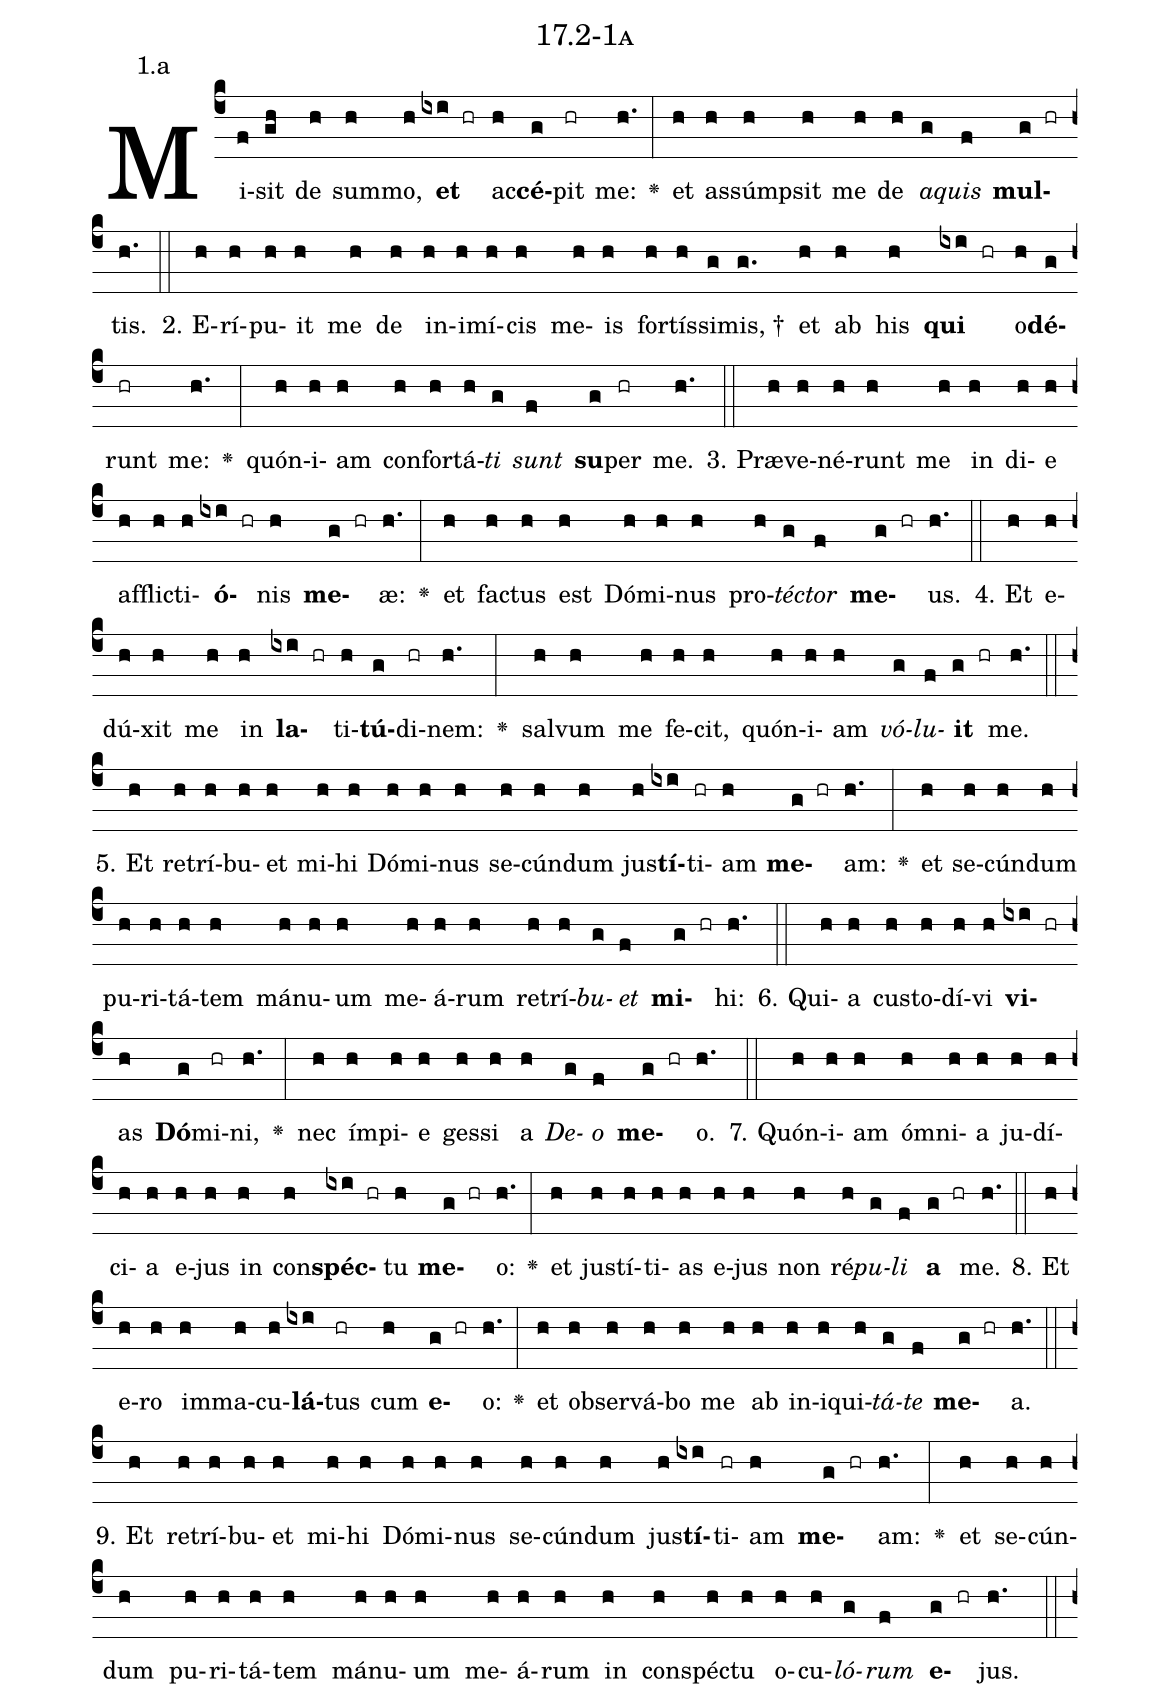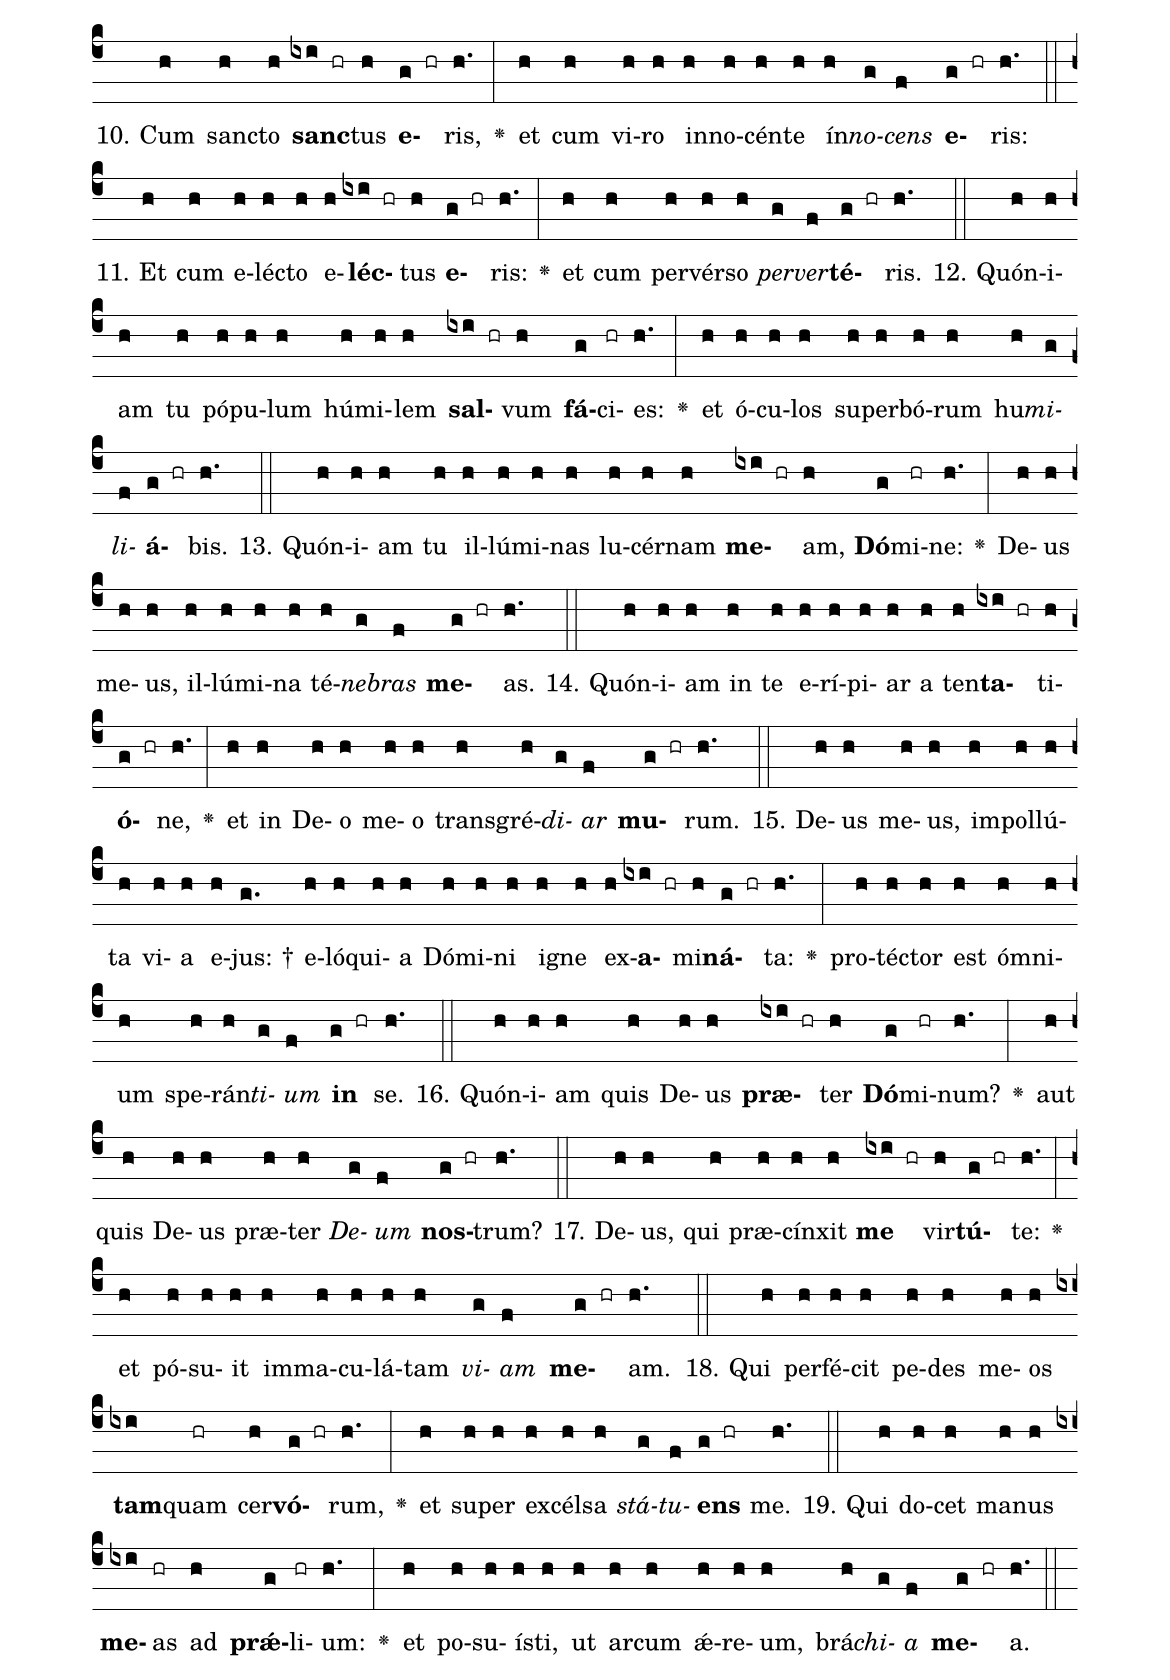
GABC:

name: 17.2-1a;
annotation: 1.a;
%%
(c4)Mi(f)sit(gh) de(h) sum(h)mo,(h) <b>et</b>(ixi hr) ac(h)<b>cé</b>(g)pit(hr) me:(h.) <v>\greheightstar</v>(:) et(h) as(h)súmp(h)sit(h) me(h) de(h) <i>a</i>(g)<i>quis</i>(f) <b>mul</b>(g hr)tis.(h.) (::)
2. E(h)rí(h)pu(h)it(h) me(h) de(h) in(h)i(h)mí(h)cis(h) me(h)is(h) for(h)tís(h)si(g)mis, †(g.) et(h) ab(h) his(h) <b>qui</b>(ixi hr) o(h)<b>dé</b>(g)runt(hr) me:(h.) <v>\greheightstar</v>(:) quón(h)i(h)am(h) con(h)for(h)tá(h)<i>ti</i>(g) <i>sunt</i>(f) <b>su</b>(g)per(hr) me.(h.) (::)
3. Præ(h)ve(h)né(h)runt(h) me(h) in(h) di(h)e(h) af(h)flic(h)ti(h)<b>ó</b>(ixi hr)nis(h) <b>me</b>(g hr)æ:(h.) <v>\greheightstar</v>(:) et(h) fac(h)tus(h) est(h) Dó(h)mi(h)nus(h) pro(h)<i>téc</i>(g)<i>tor</i>(f) <b>me</b>(g hr)us.(h.) (::)
4. Et(h) e(h)dú(h)xit(h) me(h) in(h) <b>la</b>(ixi hr)ti(h)<b>tú</b>(g)di(hr)nem:(h.) <v>\greheightstar</v>(:) sal(h)vum(h) me(h) fe(h)cit,(h) quón(h)i(h)am(h) <i>vó</i>(g)<i>lu</i>(f)<b>it</b>(g hr) me.(h.) (::)
5. Et(h) re(h)trí(h)bu(h)et(h) mi(h)hi(h) Dó(h)mi(h)nus(h) se(h)cún(h)dum(h) jus(h)<b>tí</b>(ixi)ti(hr)am(h) <b>me</b>(g hr)am:(h.) <v>\greheightstar</v>(:) et(h) se(h)cún(h)dum(h) pu(h)ri(h)tá(h)tem(h) má(h)nu(h)um(h) me(h)á(h)rum(h) re(h)trí(h)<i>bu</i>(g)<i>et</i>(f) <b>mi</b>(g hr)hi:(h.) (::)
6. Qui(h)a(h) cus(h)to(h)dí(h)vi(h) <b>vi</b>(ixi hr)as(h) <b>Dó</b>(g)mi(hr)ni,(h.) <v>\greheightstar</v>(:) nec(h) ím(h)pi(h)e(h) ges(h)si(h) a(h) <i>De</i>(g)<i>o</i>(f) <b>me</b>(g hr)o.(h.) (::)
7. Quón(h)i(h)am(h) óm(h)ni(h)a(h) ju(h)dí(h)ci(h)a(h) e(h)jus(h) in(h) con(h)<b>spéc</b>(ixi hr)tu(h) <b>me</b>(g hr)o:(h.) <v>\greheightstar</v>(:) et(h) jus(h)tí(h)ti(h)as(h) e(h)jus(h) non(h) ré(h)<i>pu</i>(g)<i>li</i>(f) <b>a</b>(g hr) me.(h.) (::)
8. Et(h) e(h)ro(h) im(h)ma(h)cu(h)<b>lá</b>(ixi)tus(hr) cum(h) <b>e</b>(g hr)o:(h.) <v>\greheightstar</v>(:) et(h) ob(h)ser(h)vá(h)bo(h) me(h) ab(h) in(h)i(h)qui(h)<i>tá</i>(g)<i>te</i>(f) <b>me</b>(g hr)a.(h.) (::)
9. Et(h) re(h)trí(h)bu(h)et(h) mi(h)hi(h) Dó(h)mi(h)nus(h) se(h)cún(h)dum(h) jus(h)<b>tí</b>(ixi)ti(hr)am(h) <b>me</b>(g hr)am:(h.) <v>\greheightstar</v>(:) et(h) se(h)cún(h)dum(h) pu(h)ri(h)tá(h)tem(h) má(h)nu(h)um(h) me(h)á(h)rum(h) in(h) con(h)spéc(h)tu(h) o(h)cu(h)<i>ló</i>(g)<i>rum</i>(f) <b>e</b>(g hr)jus.(h.) (::)
10. Cum(h) sanc(h)to(h) <b>sanc</b>(ixi hr)tus(h) <b>e</b>(g hr)ris,(h.) <v>\greheightstar</v>(:) et(h) cum(h) vi(h)ro(h) in(h)no(h)cén(h)te(h) ín(h)<i>no</i>(g)<i>cens</i>(f) <b>e</b>(g hr)ris:(h.) (::)
11. Et(h) cum(h) e(h)léc(h)to(h) e(h)<b>léc</b>(ixi hr)tus(h) <b>e</b>(g hr)ris:(h.) <v>\greheightstar</v>(:) et(h) cum(h) per(h)vér(h)so(h) <i>per</i>(g)<i>ver</i>(f)<b>té</b>(g hr)ris.(h.) (::)
12. Quón(h)i(h)am(h) tu(h) pó(h)pu(h)lum(h) hú(h)mi(h)lem(h) <b>sal</b>(ixi hr)vum(h) <b>fá</b>(g)ci(hr)es:(h.) <v>\greheightstar</v>(:) et(h) ó(h)cu(h)los(h) su(h)per(h)bó(h)rum(h) hu(h)<i>mi</i>(g)<i>li</i>(f)<b>á</b>(g hr)bis.(h.) (::)
13. Quón(h)i(h)am(h) tu(h) il(h)lú(h)mi(h)nas(h) lu(h)cér(h)nam(h) <b>me</b>(ixi hr)am,(h) <b>Dó</b>(g)mi(hr)ne:(h.) <v>\greheightstar</v>(:) De(h)us(h) me(h)us,(h) il(h)lú(h)mi(h)na(h) té(h)<i>ne</i>(g)<i>bras</i>(f) <b>me</b>(g hr)as.(h.) (::)
14. Quón(h)i(h)am(h) in(h) te(h) e(h)rí(h)pi(h)ar(h) a(h) ten(h)<b>ta</b>(ixi hr)ti(h)<b>ó</b>(g hr)ne,(h.) <v>\greheightstar</v>(:) et(h) in(h) De(h)o(h) me(h)o(h) trans(h)gré(h)<i>di</i>(g)<i>ar</i>(f) <b>mu</b>(g hr)rum.(h.) (::)
15. De(h)us(h) me(h)us,(h) im(h)pol(h)lú(h)ta(h) vi(h)a(h) e(h)jus: †(g.) e(h)ló(h)qui(h)a(h) Dó(h)mi(h)ni(h) i(h)gne(h) ex(h)<b>a</b>(ixi hr)mi(h)<b>ná</b>(g hr)ta:(h.) <v>\greheightstar</v>(:) pro(h)téc(h)tor(h) est(h) óm(h)ni(h)um(h) spe(h)rán(h)<i>ti</i>(g)<i>um</i>(f) <b>in</b>(g hr) se.(h.) (::)
16. Quón(h)i(h)am(h) quis(h) De(h)us(h) <b>præ</b>(ixi hr)ter(h) <b>Dó</b>(g)mi(hr)num?(h.) <v>\greheightstar</v>(:) aut(h) quis(h) De(h)us(h) præ(h)ter(h) <i>De</i>(g)<i>um</i>(f) <b>nos</b>(g hr)trum?(h.) (::)
17. De(h)us,(h) qui(h) præ(h)cín(h)xit(h) <b>me</b>(ixi hr) vir(h)<b>tú</b>(g hr)te:(h.) <v>\greheightstar</v>(:) et(h) pó(h)su(h)it(h) im(h)ma(h)cu(h)lá(h)tam(h) <i>vi</i>(g)<i>am</i>(f) <b>me</b>(g hr)am.(h.) (::)
18. Qui(h) per(h)fé(h)cit(h) pe(h)des(h) me(h)os(h) <b>tam</b>(ixi)quam(hr) cer(h)<b>vó</b>(g hr)rum,(h.) <v>\greheightstar</v>(:) et(h) su(h)per(h) ex(h)cél(h)sa(h) <i>stá</i>(g)<i>tu</i>(f)<b>ens</b>(g hr) me.(h.) (::)
19. Qui(h) do(h)cet(h) ma(h)nus(h) <b>me</b>(ixi)as(hr) ad(h) <b>prǽ</b>(g)li(hr)um:(h.) <v>\greheightstar</v>(:) et(h) po(h)su(h)ís(h)ti,(h) ut(h) ar(h)cum(h) ǽ(h)re(h)um,(h) brá(h)<i>chi</i>(g)<i>a</i>(f) <b>me</b>(g hr)a.(h.) (::)
